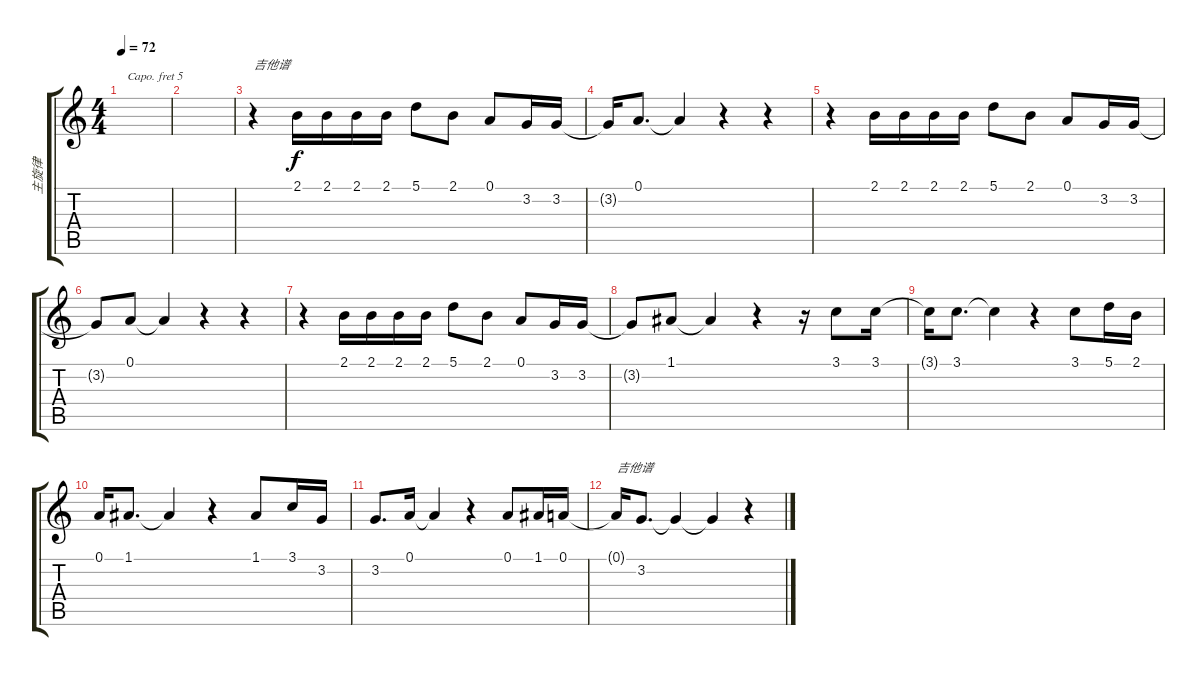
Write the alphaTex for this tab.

\track ("主旋律" "主旋律") {instrument recorder}
\staff {score tabs}
\capo 5
\tuning (E4 B3 G3 D3 A2 E2) {hide}
\ts (4 4)
\tempo 72
\clef g2
\ks c
|
|
r.4{txt "吉他谱"} 2.1.16 2.1.16 2.1.16 2.1.16 5.1.8 2.1.8 0.1.8 3.2.16 3.2.16 |
3.2{t}.16 0.1.8{d} 0.1{t}.4 r.4 r.4 |
r.4 2.1.16 2.1.16 2.1.16 2.1.16 5.1.8 2.1.8 0.1.8 3.2.16 3.2.16 |
3.2{t}.8 0.1.8 0.1{t}.4 r.4 r.4 |
r.4 2.1.16 2.1.16 2.1.16 2.1.16 5.1.8 2.1.8 0.1.8 3.2.16 3.2.16 |
3.2{t}.8 1.1.8 1.1{t}.4 r.4 r.16 3.1.8 3.1.16 |
3.1{t}.16 3.1.8{d} 3.1{t}.4 r.4 3.1.8 5.1.16 2.1.16 |
0.1.16 1.1.8{d} 1.1{t}.4 r.4 1.1.8 3.1.16 3.2.16 |
3.2.8{d} 0.1.16 0.1{t}.4 r.4 0.1.8 1.1.16 0.1.16 |
0.1{t}.16{txt "吉他谱"} 3.2.8{d} 3.2{t}.4 3.2{t}.4 r.4
